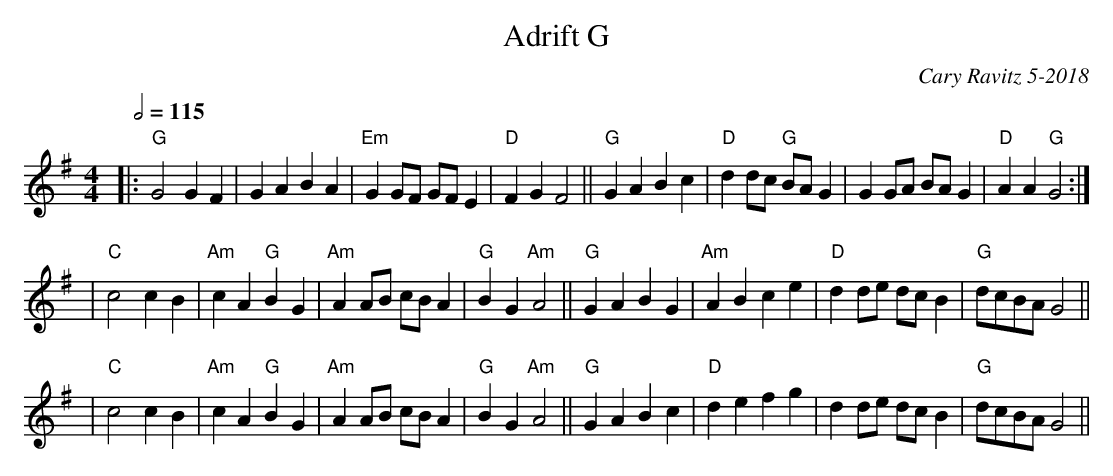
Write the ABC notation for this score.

X:1
T: Adrift G
C: Cary Ravitz 5-2018
M: 4/4
L: 1/8
Q: 1/2=115
K: G
|: "G"G4 G2 F2 | G2 A2 B2 A2 | "Em"G2 GF GF E2 | "D"F2 G2 F4 || "G"G2 A2 B2 c2 | "D"d2 dc "G"BA G2 | G2 GA BA G2 | "D"A2 A2 "G"G4 :|
| "C"c4 c2 B2 | "Am"c2 A2 "G"B2 G2 | "Am"A2 AB cB A2 | "G"B2 G2 "Am"A4 || "G"G2 A2 B2 G2 | "Am"A2 B2 c2 e2 | "D"d2 de dc B2 | "G"dcBA G4 ||
| "C"c4 c2 B2 | "Am"c2 A2 "G"B2 G2 | "Am"A2 AB cB A2 | "G"B2 G2 "Am"A4 || "G"G2 A2 B2 c2 | "D"d2 e2 f2 g2 | d2 de dc B2 | "G"dcBA G4 ||
